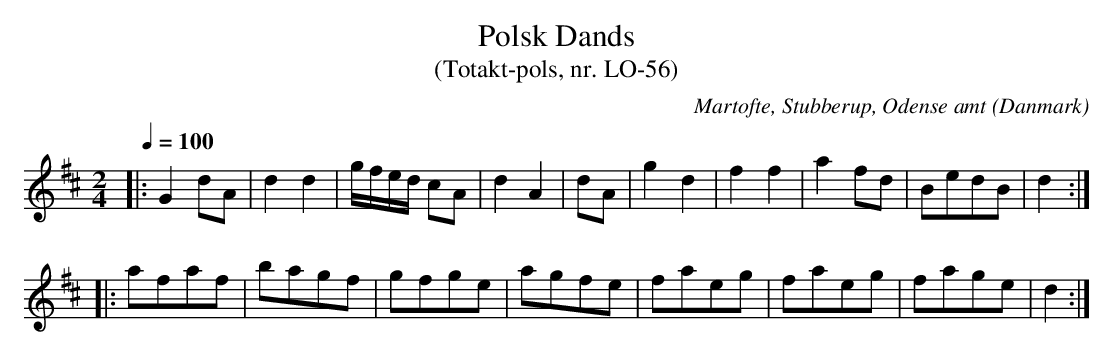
X:1
T:Polsk Dands
T:(Totakt-pols, nr. LO-56)
O:Martofte, Stubberup, Odense amt (Danmark)
M:2/4
L:1/8
Q:1/4=100
K:D
|: G2 dA | d2 d2 | g/f/e/d/ cA | d2A2 | dA | g2 d2 | f2 f2 | a2 fd | BedB | d2 :|
|:  afaf | bagf | gfge | agfe | faeg | faeg | fage | d2 :|
